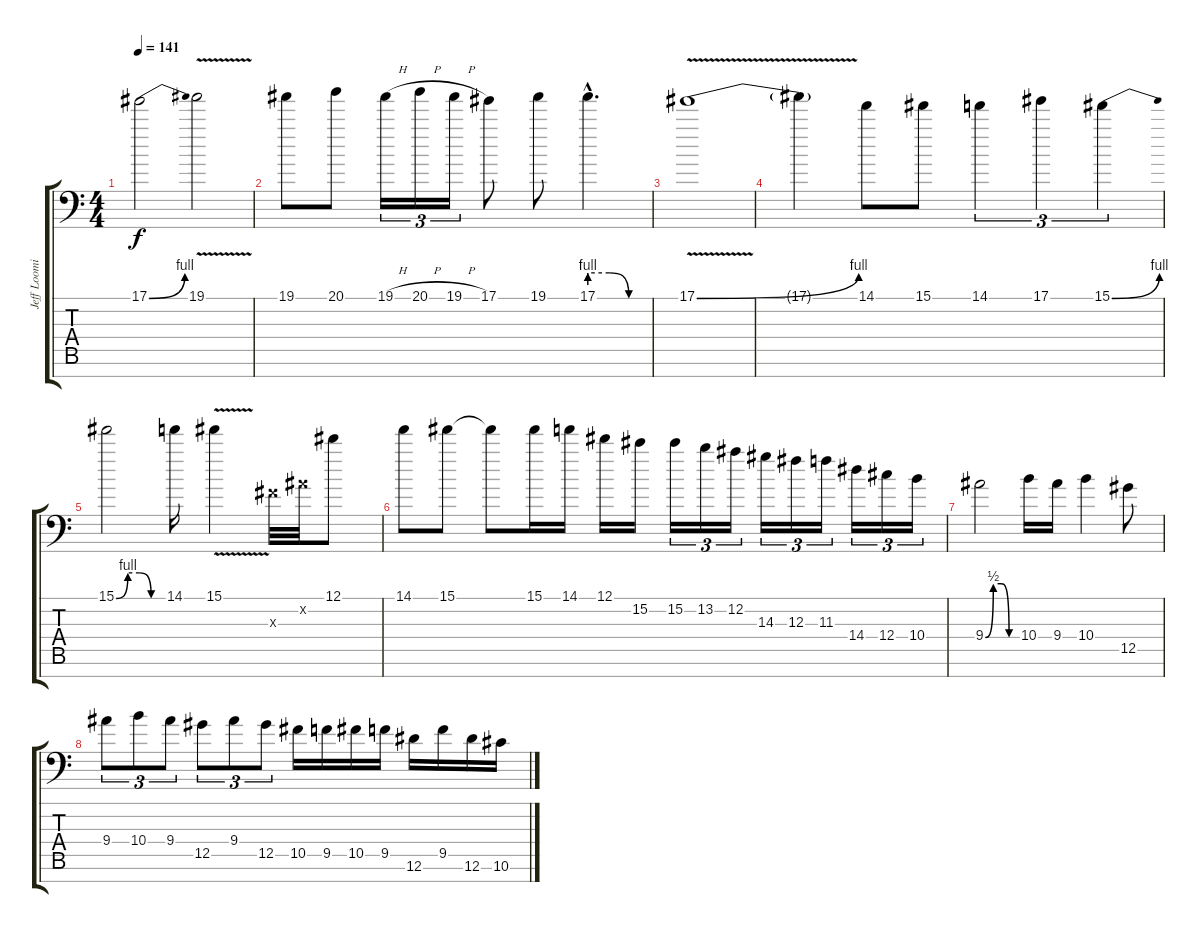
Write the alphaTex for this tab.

\track ("Jeff Loomis Solo" "Jeff Loomi") {instrument distortionguitar}
\staff {score tabs}
\tuning (Eb4 Bb3 Gb3 Db3 Ab2 Eb2 Bb1) {hide}
\ts (4 4)
\tempo 141
\clef f4
\ks c
17.1{be (bend 0 0 60 4)}.2{dy f volume 16 balance 8} 19.1{v}.2 |
19.1.8 20.1.8 19.1{h}.16{tu (3 2)} 20.1{h}.16{tu (3 2)} 19.1{h}.16{tu (3 2)} 17.1.8 19.1.8 17.1{be (custom 0 4 20 4 40 0 60 0) hac}.4{d} |
17.1{be (bend 0 0 60 4) v}.1 |
17.1{t}.4 14.1.8 15.1.8 14.1.4{tu (3 2)} 17.1.4{tu (3 2)} 15.1{be (bend 0 0 60 4)}.4{tu (3 2)} |
15.1{be (custom 0 0 15 4 30 4 45 0 60 0)}.2 14.1.16 15.1{v}.4 0.3{x}.32 0.2{x}.32 12.1.8 |
14.1.8 15.1.8 15.1{t}.8 15.1.16 14.1.16 12.1.16 15.2.16 15.2.16{tu (3 2)} 13.2.16{tu (3 2)} 12.2.16{tu (3 2)} 14.3.16{tu (3 2)} 12.3.16{tu (3 2)} 11.3.16{tu (3 2)} 14.4.16{tu (3 2)} 12.4.16{tu (3 2)} 10.4.16{tu (3 2)} |
9.4{be (custom 0 0 15 2 30 2 45 0 60 0)}.2 10.4.16 9.4.16 10.4.4 12.5.8 |
9.4.8{tu (3 2)} 10.4.8{tu (3 2)} 9.4.8{tu (3 2)} 12.5.8{tu (3 2)} 9.4.8{tu (3 2)} 12.5.8{tu (3 2)} 10.5.16 9.5.16 10.5.16 9.5.16 12.6.16 9.5.16 12.6.16 10.6.16
